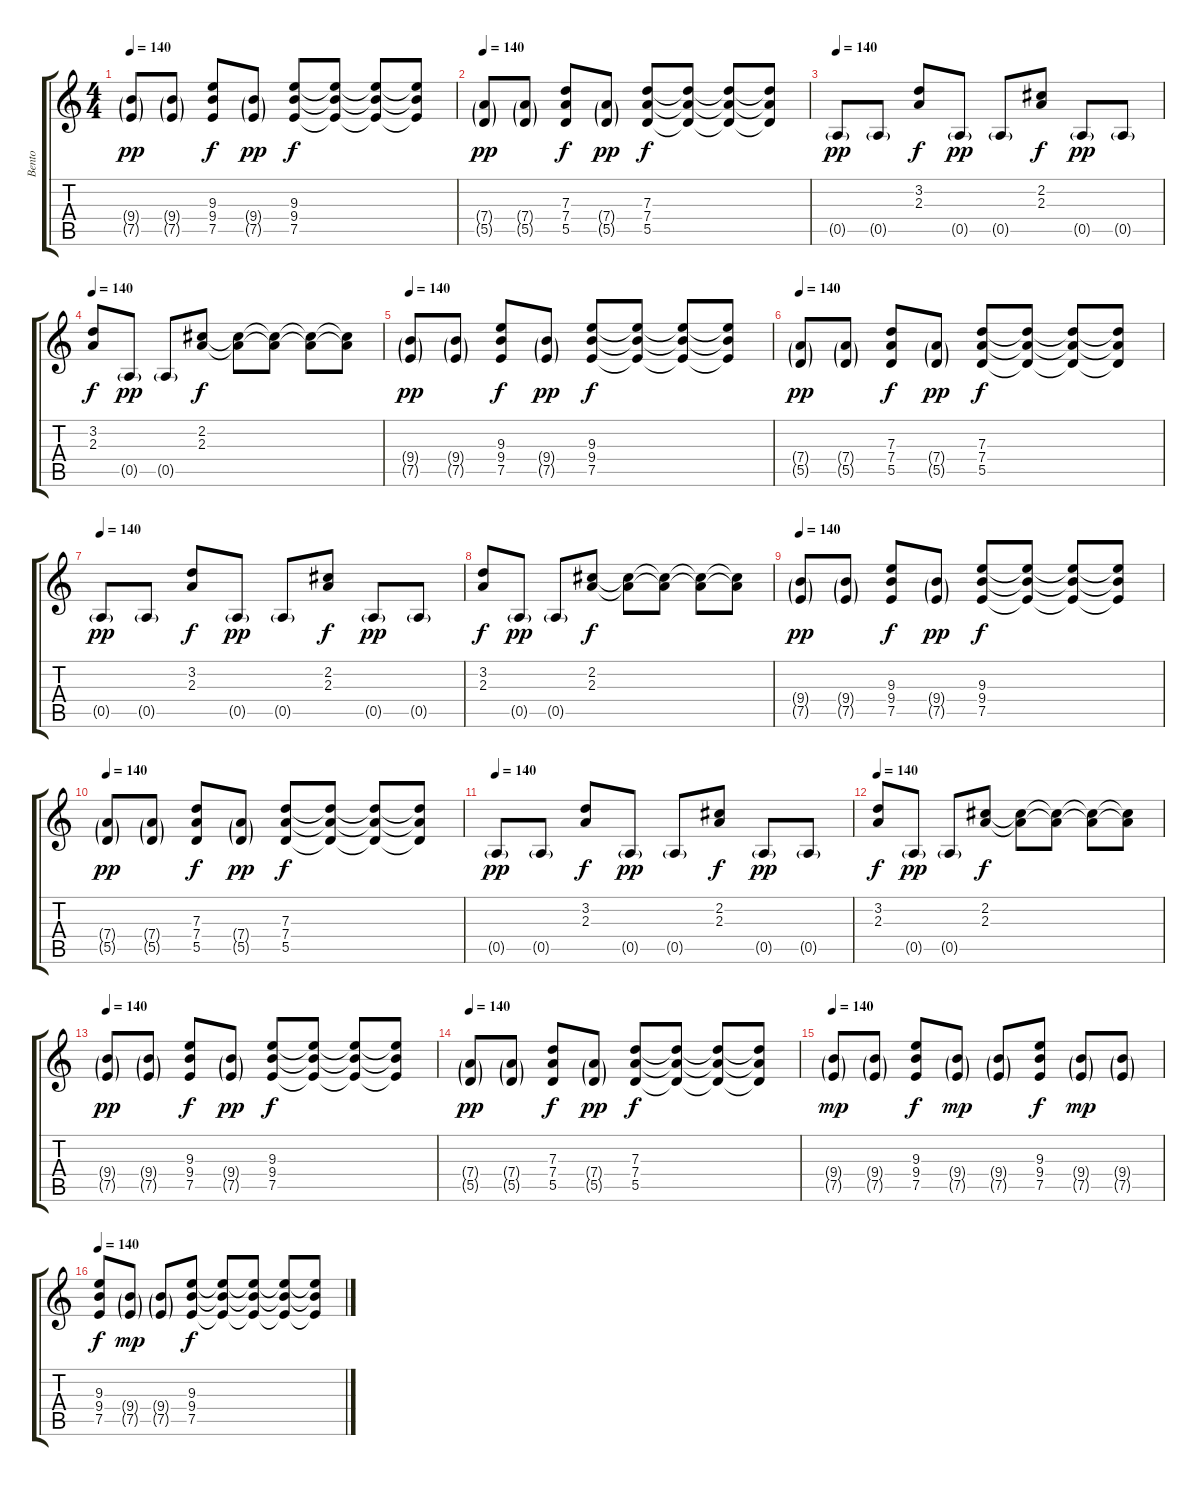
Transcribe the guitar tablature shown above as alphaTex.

\track ("Bento" "Bento") {instrument overdrivenguitar}
\staff {score tabs}
\tuning (E4 B3 G3 D3 A2 E2) {hide}
\ts (4 4)
\tempo 140
\clef g2
\ks c
(9.4{g} 7.5{g}).8{dy pp instrument overdrivenguitar} (9.4{g} 7.5{g}).8 (9.3 9.4 7.5).8{dy f} (9.4{g} 7.5{g}).8{dy pp} (9.3 9.4 7.5).8{dy f} (9.3{t} 9.4{t} 7.5{t}).8 (9.3{t} 9.4{t} 7.5{t}).8 (9.3{t} 9.4{t} 7.5{t}).8 |
\tempo 140
(7.4{g} 5.5{g}).8{dy pp} (7.4{g} 5.5{g}).8 (7.3 7.4 5.5).8{dy f} (7.4{g} 5.5{g}).8{dy pp} (7.3 7.4 5.5).8{dy f} (7.3{t} 7.4{t} 5.5{t}).8 (7.3{t} 7.4{t} 5.5{t}).8 (7.3{t} 7.4{t} 5.5{t}).8 |
\tempo 140
0.5{g}.8{dy pp} 0.5{g}.8 (3.2 2.3).8{dy f} 0.5{g}.8{dy pp} 0.5{g}.8 (2.2 2.3).8{dy f} 0.5{g}.8{dy pp} 0.5{g}.8 |
\tempo 140
(3.2 2.3).8{dy f} 0.5{g}.8{dy pp} 0.5{g}.8 (2.2 2.3).8{dy f} (2.2{t} 2.3{t}).8 (2.2{t} 2.3{t}).8 (2.2{t} 2.3{t}).8 (2.2{t} 2.3{t}).8 |
\tempo 140
(9.4{g} 7.5{g}).8{dy pp instrument overdrivenguitar} (9.4{g} 7.5{g}).8 (9.3 9.4 7.5).8{dy f} (9.4{g} 7.5{g}).8{dy pp} (9.3 9.4 7.5).8{dy f} (9.3{t} 9.4{t} 7.5{t}).8 (9.3{t} 9.4{t} 7.5{t}).8 (9.3{t} 9.4{t} 7.5{t}).8 |
\tempo 140
(7.4{g} 5.5{g}).8{dy pp} (7.4{g} 5.5{g}).8 (7.3 7.4 5.5).8{dy f} (7.4{g} 5.5{g}).8{dy pp} (7.3 7.4 5.5).8{dy f} (7.3{t} 7.4{t} 5.5{t}).8 (7.3{t} 7.4{t} 5.5{t}).8 (7.3{t} 7.4{t} 5.5{t}).8 |
\tempo 140
0.5{g}.8{dy pp} 0.5{g}.8 (3.2 2.3).8{dy f} 0.5{g}.8{dy pp} 0.5{g}.8 (2.2 2.3).8{dy f} 0.5{g}.8{dy pp} 0.5{g}.8 |
(3.2 2.3).8{dy f} 0.5{g}.8{dy pp} 0.5{g}.8 (2.2 2.3).8{dy f} (2.2{t} 2.3{t}).8 (2.2{t} 2.3{t}).8 (2.2{t} 2.3{t}).8 (2.2{t} 2.3{t}).8 |
\tempo 140
(9.4{g} 7.5{g}).8{dy pp instrument overdrivenguitar} (9.4{g} 7.5{g}).8 (9.3 9.4 7.5).8{dy f} (9.4{g} 7.5{g}).8{dy pp} (9.3 9.4 7.5).8{dy f} (9.3{t} 9.4{t} 7.5{t}).8 (9.3{t} 9.4{t} 7.5{t}).8 (9.3{t} 9.4{t} 7.5{t}).8 |
\tempo 140
(7.4{g} 5.5{g}).8{dy pp} (7.4{g} 5.5{g}).8 (7.3 7.4 5.5).8{dy f} (7.4{g} 5.5{g}).8{dy pp} (7.3 7.4 5.5).8{dy f} (7.3{t} 7.4{t} 5.5{t}).8 (7.3{t} 7.4{t} 5.5{t}).8 (7.3{t} 7.4{t} 5.5{t}).8 |
\tempo 140
0.5{g}.8{dy pp} 0.5{g}.8 (3.2 2.3).8{dy f} 0.5{g}.8{dy pp} 0.5{g}.8 (2.2 2.3).8{dy f} 0.5{g}.8{dy pp} 0.5{g}.8 |
\tempo 140
(3.2 2.3).8{dy f} 0.5{g}.8{dy pp} 0.5{g}.8 (2.2 2.3).8{dy f} (2.2{t} 2.3{t}).8 (2.2{t} 2.3{t}).8 (2.2{t} 2.3{t}).8 (2.2{t} 2.3{t}).8 |
\tempo 140
(9.4{g} 7.5{g}).8{dy pp} (9.4{g} 7.5{g}).8 (9.3 9.4 7.5).8{dy f} (9.4{g} 7.5{g}).8{dy pp} (9.3 9.4 7.5).8{dy f} (9.3{t} 9.4{t} 7.5{t}).8 (9.3{t} 9.4{t} 7.5{t}).8 (9.3{t} 9.4{t} 7.5{t}).8 |
\tempo 140
(7.4{g} 5.5{g}).8{dy pp} (7.4{g} 5.5{g}).8 (7.3 7.4 5.5).8{dy f} (7.4{g} 5.5{g}).8{dy pp} (7.3 7.4 5.5).8{dy f} (7.3{t} 7.4{t} 5.5{t}).8 (7.3{t} 7.4{t} 5.5{t}).8 (7.3{t} 7.4{t} 5.5{t}).8 |
\tempo 140
(9.4{g} 7.5{g}).8{dy mp} (9.4{g} 7.5{g}).8 (9.3 9.4 7.5).8{dy f} (9.4{g} 7.5{g}).8{dy mp} (9.4{g} 7.5{g}).8 (9.3 9.4 7.5).8{dy f} (9.4{g} 7.5{g}).8{dy mp} (9.4{g} 7.5{g}).8 |
\tempo 140
(9.3 9.4 7.5).8{dy f} (9.4{g} 7.5{g}).8{dy mp} (9.4{g} 7.5{g}).8 (9.3 9.4 7.5).8{dy f} (9.3{t} 9.4{t} 7.5{t}).8 (9.3{t} 9.4{t} 7.5{t}).8 (9.3{t} 9.4{t} 7.5{t}).8 (9.3{t} 9.4{t} 7.5{t}).8
